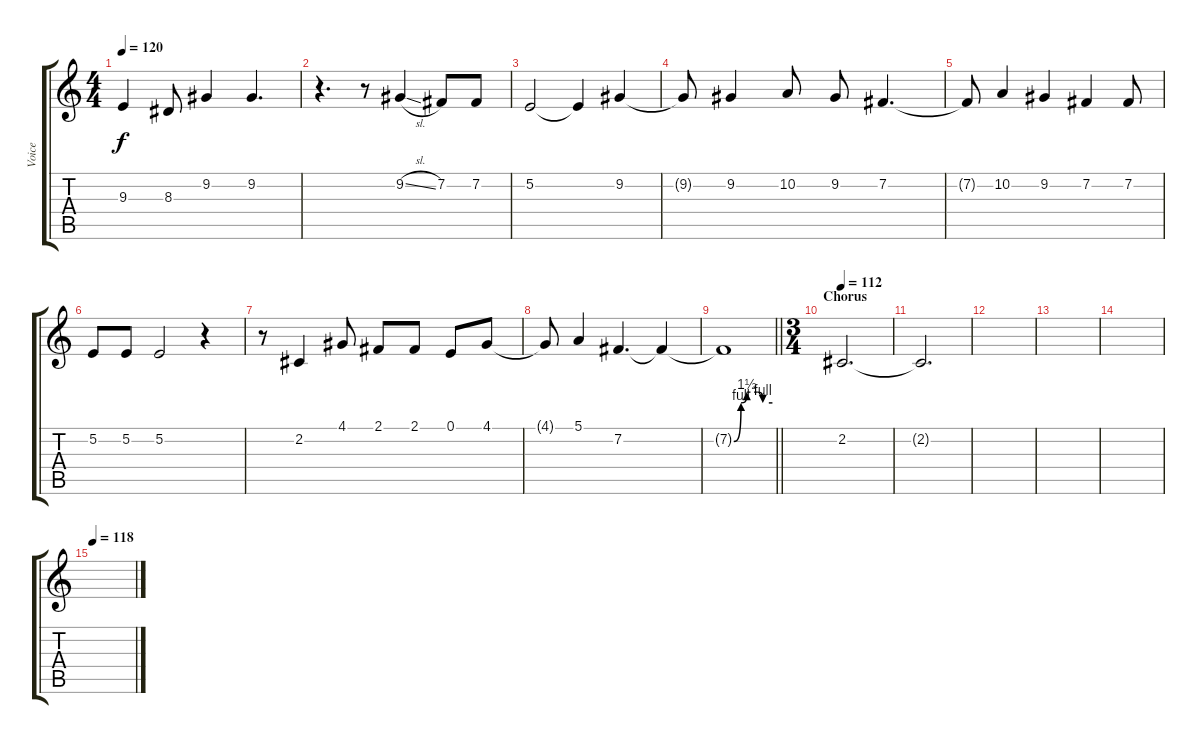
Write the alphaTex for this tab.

\track ("Voice" "Voice") {instrument voiceoohs}
\staff {score tabs}
\tuning (E4 B3 G3 D3 A2 E2) {hide}
\ts (4 4)
\tempo 120
\clef g2
\ks c
9.3{t}.4{dy f} 8.3.8 9.2.4 9.2.4{d} |
r.4{d} r.8 9.2{sl}.4 7.2.8 7.2.8 |
5.2.2 5.2{t}.4 9.2.4 |
9.2{t}.8 9.2.4 10.2.8 9.2.8 7.2.4{d} |
7.2{t}.8 10.2.4 9.2.4 7.2.4 7.2.8 |
5.2.8 5.2.8 5.2.2 r.4 |
r.8 2.2.4 4.1.8 2.1.8 2.1.8 0.1.8 4.1.8 |
4.1{t}.8 5.1.4 7.2.4{d} 7.2{t}.4 |
\barLineRight lightlight
7.2{be (custom 0 0 11 4 20 6 37 6 45 4 60 4) t}.1 |
\ts (3 4)
\section ("" "Chorus")
\tempo 112
2.2.2{d} |
2.2{t}.2{d} |
|
|
|
\tempo 118
